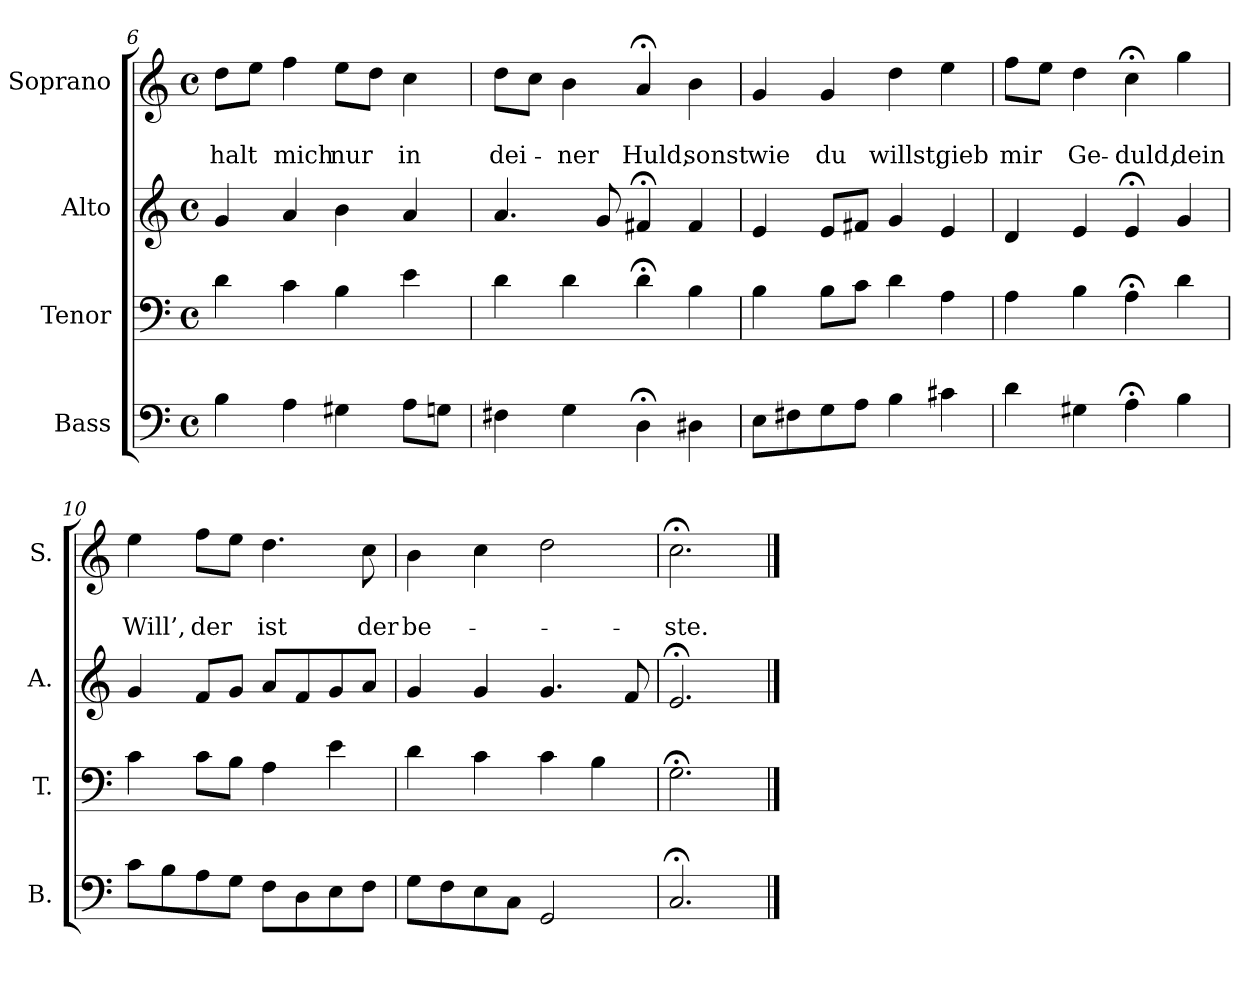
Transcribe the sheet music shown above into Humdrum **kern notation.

**kern	**kern	**kern	**kern	**text	**text
*part4	*part3	*part2	*part1	*part1	*part1
*staff4	*staff3	*staff2	*staff1	*staff1	*staff1
*I"Bass	*I"Tenor	*I"Alto	*I"Soprano	*	*
*I'B.	*I'T.	*I'A.	*I'S.	*	*
*clefF4	*clefF4	*clefG2	*clefG2	*	*
*k[]	*k[]	*k[]	*k[]	*	*
*C:	*C:	*C:	*C:	*	*
*M4/4	*M4/4	*M4/4	*M4/4	*	*
*met(c)	*met(c)	*met(c)	*met(c)	*	*
=6	=6	=6	=6	=6	=6
4B\	4d\	4g/	8dd\L	.	-halt
.	.	.	8ee\J	.	.
4A\	4c\	4a/	4ff\	.	mich
4G#X\	4B\	4b\	8ee\L	.	nur
.	.	.	8dd\J	.	.
8A\L	4e\	4a/	4cc\	.	in
8Gn\J	.	.	.	.	.
=7	=7	=7	=7	=7	=7
4F#X\	4d\	4.a/	8dd\L	.	dei-
.	.	.	8cc\J	.	.
4G\	4d\	.	4b\	.	-ner
.	.	8g/	.	.	.
4D;<\	4d;<\	4f#X;</	4a;</	.	Huld,
4D#X\	4B\	4f#/	4b\	.	sonst
=8	=8	=8	=8	=8	=8
8E\L	4B\	4e/	4g/	.	wie
8F#X\	.	.	.	.	.
8G\	8B\L	8e/L	4g/	.	du
8A\J	8c\J	8f#X/J	.	.	.
4B\	4d\	4g/	4dd\	.	willst,
4c#X\	4A\	4e/	4ee\	.	gieb
!!LO:PB:g=z
=9	=9	=9	=9	=9	=9
4d\	4A\	4d/	8ff\L	.	mir
.	.	.	8ee\J	.	.
4G#X\	4B\	4e/	4dd\	.	Ge-
4A;<\	4A;<\	4e;</	4cc;<\	.	-duld,
4B\	4d\	4g/	4gg\	.	dein
=10	=10	=10	=10	=10	=10
8c\L	4c\	4g/	4ee\	.	Will’,
8B\	.	.	.	.	.
8A\	8c\L	8f/L	8ff\L	.	der
8G\J	8B\J	8g/J	8ee\J	.	.
8F\L	4A\	8a/L	4.dd\	.	ist
8D\	.	8f/	.	.	.
8E\	4e\	8g/	.	.	.
8F\J	.	8a/J	8cc\	.	der
=11	=11	=11	=11	=11	=11
8G\L	4d\	4g/	4b\	.	be-
8F\	.	.	.	.	.
8E\	4c\	4g/	4cc\	.	.
8C\J	.	.	.	.	.
2GG/	4c\	4.g/	2dd\	.	.
.	4B\	.	.	.	.
.	.	8f/	.	.	.
=12	=12	=12	=12	=12	=12
2.C;</	2.G;<\	2.e;</	2.cc;<\	.	-ste.
==	==	==	==	==	==
*-	*-	*-	*-	*-	*-
